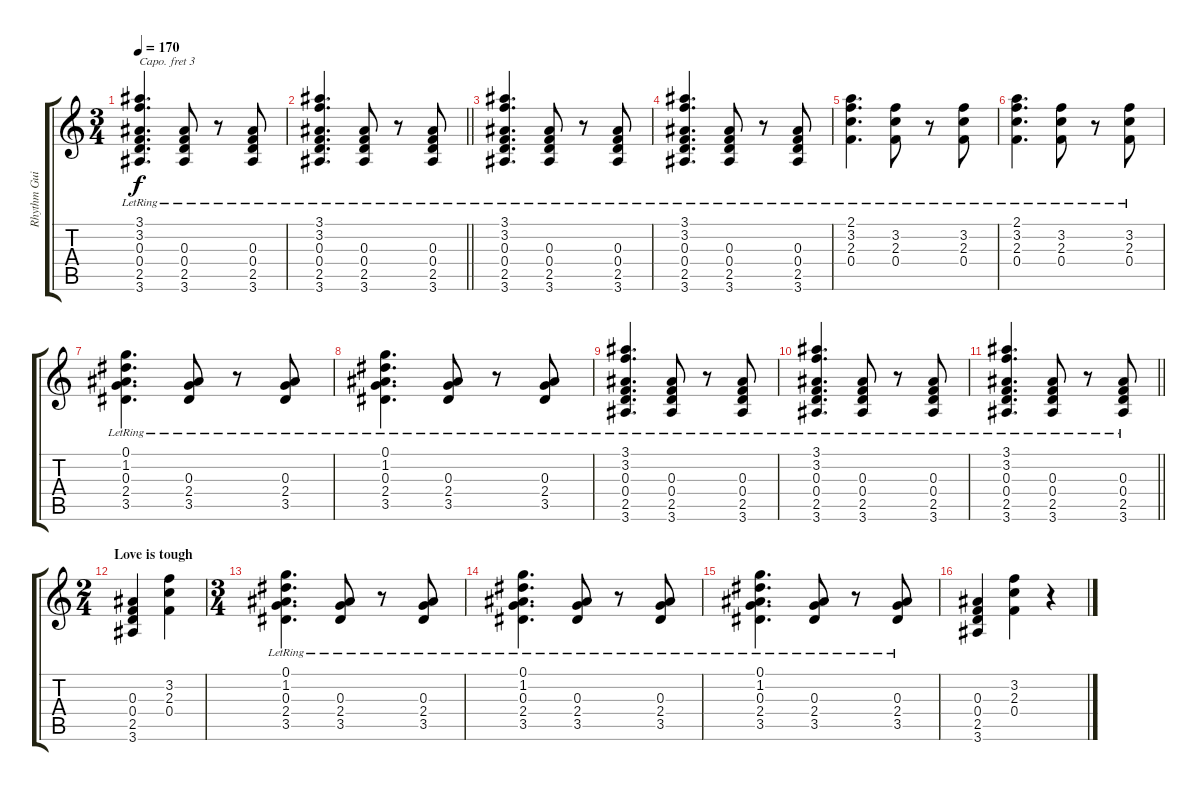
\track ("Rhythm Guitar" "Rhythm Gui") {instrument acousticguitarsteel}
\staff {score tabs}
\capo 3
\tuning (E4 B3 G3 D3 A2 E2) {hide}
\ts (3 4)
\tempo 170
\clef g2
\ks c
(3.1{lr} 3.2{lr} 0.3{lr} 0.4{lr} 2.5{lr} 3.6{lr}).4{d dy f} (0.3{lr} 0.4{lr} 2.5{lr} 3.6{lr}).8 r.8 (0.3{lr} 0.4{lr} 2.5{lr} 3.6{lr}).8 |
\barLineRight lightlight
(3.1{lr} 3.2{lr} 0.3{lr} 0.4{lr} 2.5{lr} 3.6{lr}).4{d} (0.3{lr} 0.4{lr} 2.5{lr} 3.6{lr}).8 r.8 (0.3{lr} 0.4{lr} 2.5{lr} 3.6{lr}).8 |
(3.1{lr} 3.2{lr} 0.3{lr} 0.4{lr} 2.5{lr} 3.6{lr}).4{d} (0.3{lr} 0.4{lr} 2.5{lr} 3.6{lr}).8 r.8 (0.3{lr} 0.4{lr} 2.5{lr} 3.6{lr}).8 |
(3.1{lr} 3.2{lr} 0.3{lr} 0.4{lr} 2.5{lr} 3.6{lr}).4{d} (0.3{lr} 0.4{lr} 2.5{lr} 3.6{lr}).8 r.8 (0.3{lr} 0.4{lr} 2.5{lr} 3.6{lr}).8 |
(2.1{lr} 3.2{lr} 2.3{lr} 0.4{lr}).4{d} (3.2 2.3{lr} 0.4{lr}).8 r.8 (3.2 2.3{lr} 0.4{lr}).8 |
(2.1{lr} 3.2{lr} 2.3{lr} 0.4{lr}).4{d} (3.2 2.3{lr} 0.4{lr}).8 r.8 (3.2 2.3{lr} 0.4{lr}).8 |
(0.1{lr} 1.2{lr} 0.3{lr} 2.4{lr} 3.5{lr}).4{d} (0.3{lr} 2.4{lr} 3.5{lr}).8 r.8 (0.3{lr} 2.4{lr} 3.5{lr}).8 |
(0.1{lr} 1.2{lr} 0.3{lr} 2.4{lr} 3.5{lr}).4{d} (0.3{lr} 2.4{lr} 3.5{lr}).8 r.8 (0.3{lr} 2.4{lr} 3.5{lr}).8 |
(3.1{lr} 3.2{lr} 0.3{lr} 0.4{lr} 2.5{lr} 3.6{lr}).4{d} (0.3{lr} 0.4{lr} 2.5{lr} 3.6{lr}).8 r.8 (0.3{lr} 0.4{lr} 2.5{lr} 3.6{lr}).8 |
(3.1{lr} 3.2{lr} 0.3{lr} 0.4{lr} 2.5{lr} 3.6{lr}).4{d} (0.3{lr} 0.4{lr} 2.5{lr} 3.6{lr}).8 r.8 (0.3{lr} 0.4{lr} 2.5{lr} 3.6{lr}).8 |
\barLineRight lightlight
(3.1{lr} 3.2{lr} 0.3{lr} 0.4{lr} 2.5{lr} 3.6{lr}).4{d} (0.3{lr} 0.4{lr} 2.5{lr} 3.6{lr}).8 r.8 (0.3{lr} 0.4{lr} 2.5{lr} 3.6{lr}).8 |
\ts (2 4)
\section ("" "Love is tough")
(0.3 0.4 2.5 3.6).4 (3.2 2.3 0.4).4 |
\ts (3 4)
(0.1{lr} 1.2{lr} 0.3{lr} 2.4{lr} 3.5{lr}).4{d} (0.3{lr} 2.4{lr} 3.5{lr}).8 r.8 (0.3{lr} 2.4{lr} 3.5{lr}).8 |
(0.1{lr} 1.2{lr} 0.3{lr} 2.4{lr} 3.5{lr}).4{d} (0.3{lr} 2.4{lr} 3.5{lr}).8 r.8 (0.3{lr} 2.4{lr} 3.5{lr}).8 |
(0.1{lr} 1.2{lr} 0.3{lr} 2.4{lr} 3.5{lr}).4{d} (0.3{lr} 2.4{lr} 3.5{lr}).8 r.8 (0.3{lr} 2.4{lr} 3.5{lr}).8 |
(0.3 0.4 2.5 3.6).4 (3.2 2.3 0.4).4 r.4
